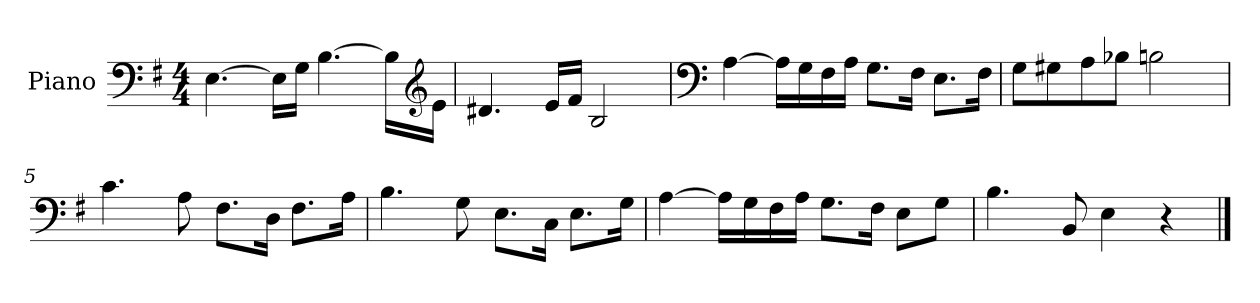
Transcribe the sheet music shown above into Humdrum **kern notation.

**kern
*part1
*staff1
*I"Piano
*I'Pno.
*clefF4
*k[f#]
*M4/4
*MM120
=1
[4.E\
16E\LL]
16G\JJ
[4.B\
16B\LL]
*clefG2
16e\JJ
=2
4.d#X/
16e/LL
16f#/JJ
2B/
=3
*clefF4
[4A\
16A\LL]
16G\
16F#\
16A\JJ
8.G\L
16F#\Jk
8.E\L
16F#\Jk
=4
8G\L
8G#X\
8A\
8B-X\J
2Bn\
=5
4.c\
8A\
8.F#\L
16D\Jk
8.F#\L
16A\Jk
!!LO:LB:g=z
=6
4.B\
8G\
8.E\L
16C\Jk
8.E\L
16G\Jk
=7
[4A\
16A\LL]
16G\
16F#\
16A\JJ
8.G\L
16F#\Jk
8E\L
8G\J
=8
4.B\
8BB/
4E\
4r
==
*-
